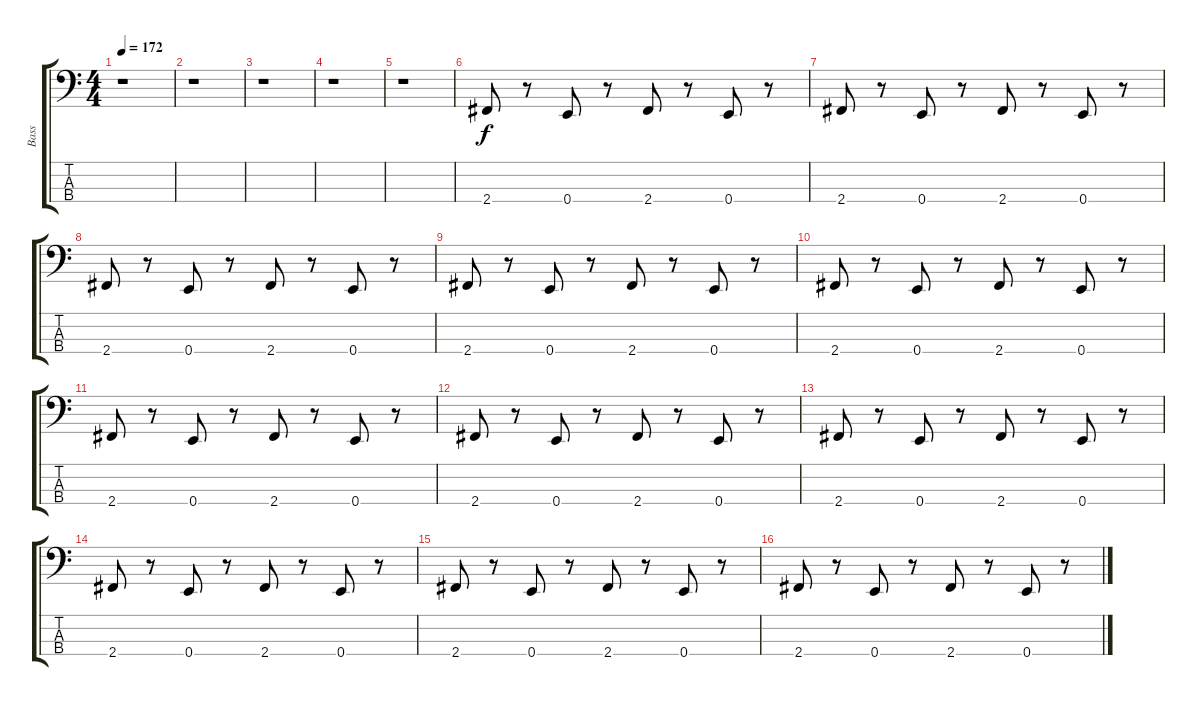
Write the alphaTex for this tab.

\track ("Bass" "Bass") {instrument slapbass1}
\staff {score tabs}
\tuning (G2 D2 A1 E1) {hide}
\ts (4 4)
\tempo 172
\clef f4
\ks c
r.1{dy f} |
r.1 |
r.1 |
r.1 |
r.1 |
2.4.8 r.8 0.4.8 r.8 2.4.8 r.8 0.4.8 r.8 |
2.4.8 r.8 0.4.8 r.8 2.4.8 r.8 0.4.8 r.8 |
2.4.8 r.8 0.4.8 r.8 2.4.8 r.8 0.4.8 r.8 |
2.4.8 r.8 0.4.8 r.8 2.4.8 r.8 0.4.8 r.8 |
2.4.8 r.8 0.4.8 r.8 2.4.8 r.8 0.4.8 r.8 |
2.4.8 r.8 0.4.8 r.8 2.4.8 r.8 0.4.8 r.8 |
2.4.8 r.8 0.4.8 r.8 2.4.8 r.8 0.4.8 r.8 |
2.4.8 r.8 0.4.8 r.8 2.4.8 r.8 0.4.8 r.8 |
2.4.8 r.8 0.4.8 r.8 2.4.8 r.8 0.4.8 r.8 |
2.4.8 r.8 0.4.8 r.8 2.4.8 r.8 0.4.8 r.8 |
2.4.8 r.8 0.4.8 r.8 2.4.8 r.8 0.4.8 r.8
